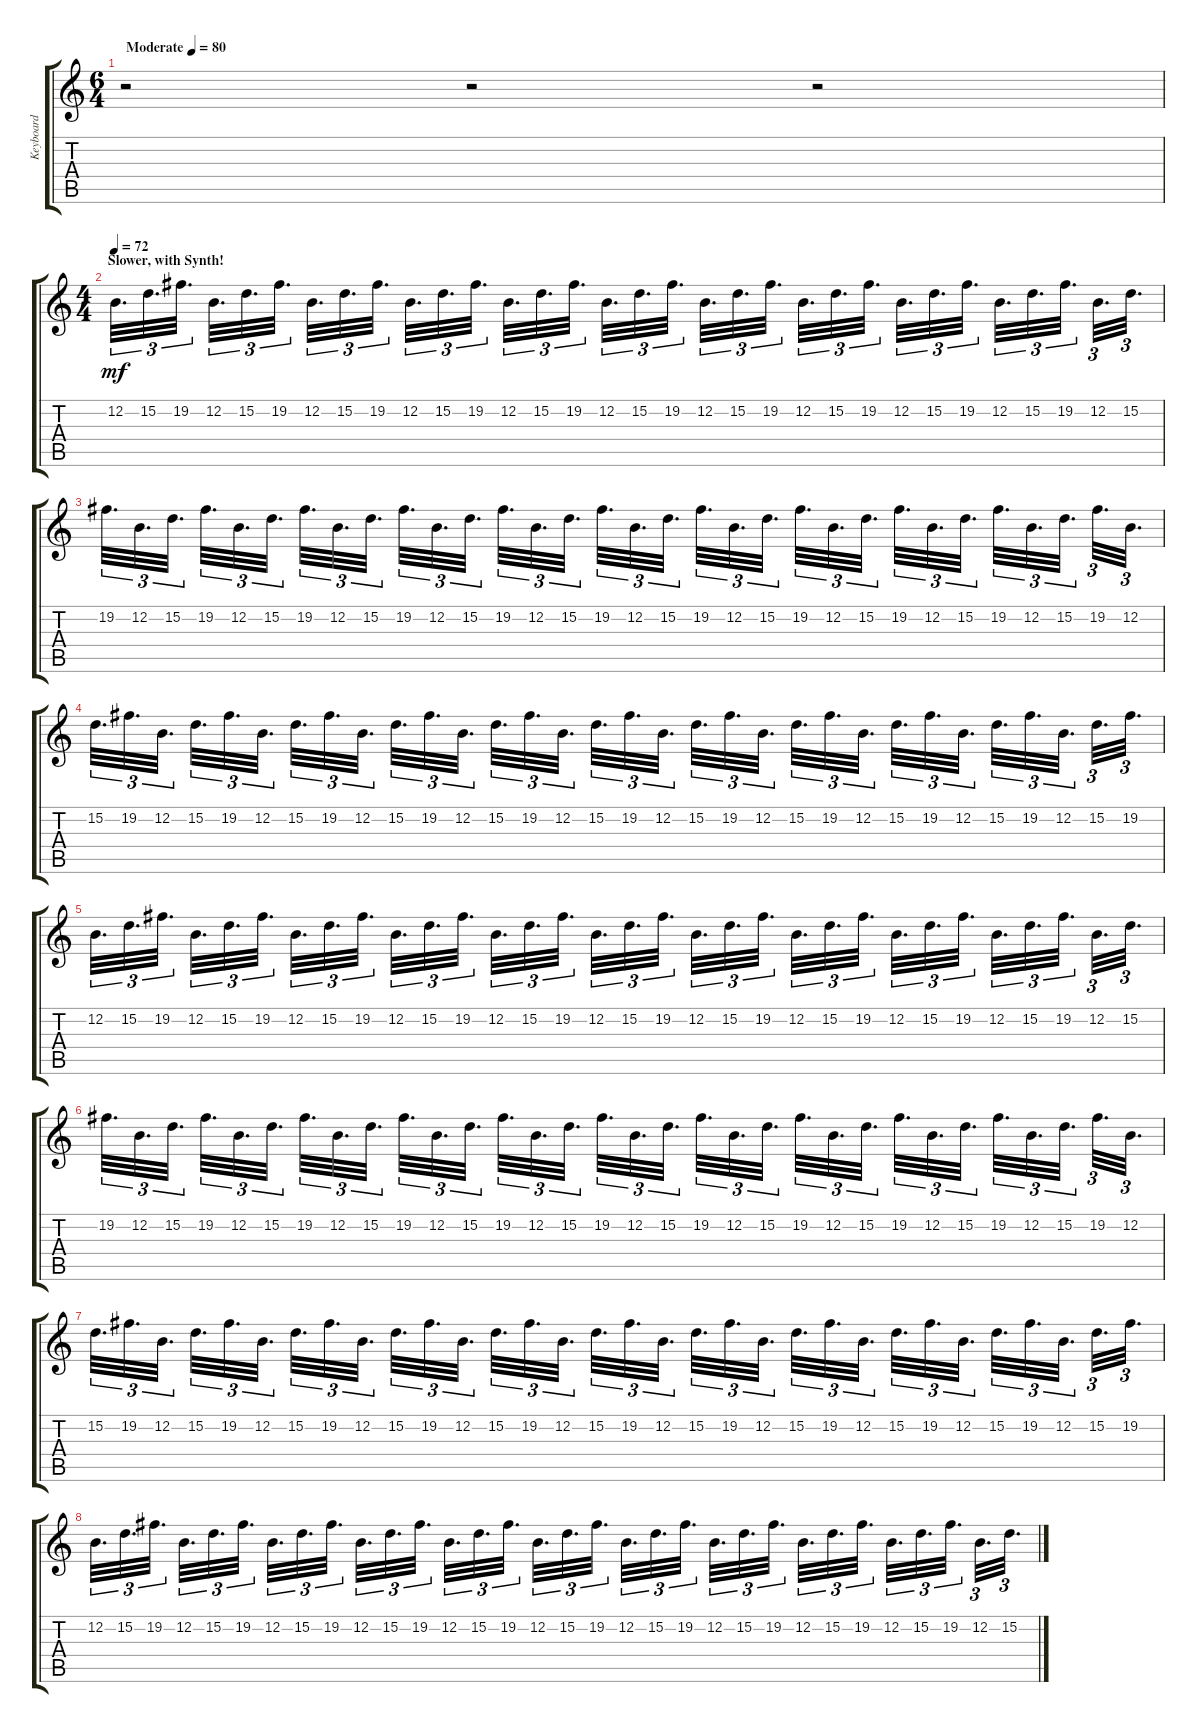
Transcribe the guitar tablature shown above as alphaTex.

\track ("Keyboard" "Keyboard") {instrument drawbarorgan}
\staff {score tabs}
\tuning (E4 B3 G3 D3 A2 E2) {hide}
\ts (6 4)
\tempo (80 "Moderate")
\clef g2
\ks c
r.2{dy mf instrument drawbarorgan} r.2 r.2 |
\ts (4 4)
\section ("" "Slower, with Synth!")
\tempo 72
12.2.32{d tu (3 2)} 15.2.32{d tu (3 2)} 19.2.32{d tu (3 2)} 12.2.32{d tu (3 2)} 15.2.32{d tu (3 2)} 19.2.32{d tu (3 2)} 12.2.32{d tu (3 2)} 15.2.32{d tu (3 2)} 19.2.32{d tu (3 2)} 12.2.32{d tu (3 2)} 15.2.32{d tu (3 2)} 19.2.32{d tu (3 2)} 12.2.32{d tu (3 2)} 15.2.32{d tu (3 2)} 19.2.32{d tu (3 2)} 12.2.32{d tu (3 2)} 15.2.32{d tu (3 2)} 19.2.32{d tu (3 2)} 12.2.32{d tu (3 2)} 15.2.32{d tu (3 2)} 19.2.32{d tu (3 2)} 12.2.32{d tu (3 2)} 15.2.32{d tu (3 2)} 19.2.32{d tu (3 2)} 12.2.32{d tu (3 2)} 15.2.32{d tu (3 2)} 19.2.32{d tu (3 2)} 12.2.32{d tu (3 2)} 15.2.32{d tu (3 2)} 19.2.32{d tu (3 2)} 12.2.32{d tu (3 2)} 15.2.32{d tu (3 2)} |
19.2.32{d tu (3 2)} 12.2.32{d tu (3 2)} 15.2.32{d tu (3 2)} 19.2.32{d tu (3 2)} 12.2.32{d tu (3 2)} 15.2.32{d tu (3 2)} 19.2.32{d tu (3 2)} 12.2.32{d tu (3 2)} 15.2.32{d tu (3 2)} 19.2.32{d tu (3 2)} 12.2.32{d tu (3 2)} 15.2.32{d tu (3 2)} 19.2.32{d tu (3 2)} 12.2.32{d tu (3 2)} 15.2.32{d tu (3 2)} 19.2.32{d tu (3 2)} 12.2.32{d tu (3 2)} 15.2.32{d tu (3 2)} 19.2.32{d tu (3 2)} 12.2.32{d tu (3 2)} 15.2.32{d tu (3 2)} 19.2.32{d tu (3 2)} 12.2.32{d tu (3 2)} 15.2.32{d tu (3 2)} 19.2.32{d tu (3 2)} 12.2.32{d tu (3 2)} 15.2.32{d tu (3 2)} 19.2.32{d tu (3 2)} 12.2.32{d tu (3 2)} 15.2.32{d tu (3 2)} 19.2.32{d tu (3 2)} 12.2.32{d tu (3 2)} |
15.2.32{d tu (3 2)} 19.2.32{d tu (3 2)} 12.2.32{d tu (3 2)} 15.2.32{d tu (3 2)} 19.2.32{d tu (3 2)} 12.2.32{d tu (3 2)} 15.2.32{d tu (3 2)} 19.2.32{d tu (3 2)} 12.2.32{d tu (3 2)} 15.2.32{d tu (3 2)} 19.2.32{d tu (3 2)} 12.2.32{d tu (3 2)} 15.2.32{d tu (3 2)} 19.2.32{d tu (3 2)} 12.2.32{d tu (3 2)} 15.2.32{d tu (3 2)} 19.2.32{d tu (3 2)} 12.2.32{d tu (3 2)} 15.2.32{d tu (3 2)} 19.2.32{d tu (3 2)} 12.2.32{d tu (3 2)} 15.2.32{d tu (3 2)} 19.2.32{d tu (3 2)} 12.2.32{d tu (3 2)} 15.2.32{d tu (3 2)} 19.2.32{d tu (3 2)} 12.2.32{d tu (3 2)} 15.2.32{d tu (3 2)} 19.2.32{d tu (3 2)} 12.2.32{d tu (3 2)} 15.2.32{d tu (3 2)} 19.2.32{d tu (3 2)} |
12.2.32{d tu (3 2)} 15.2.32{d tu (3 2)} 19.2.32{d tu (3 2)} 12.2.32{d tu (3 2)} 15.2.32{d tu (3 2)} 19.2.32{d tu (3 2)} 12.2.32{d tu (3 2)} 15.2.32{d tu (3 2)} 19.2.32{d tu (3 2)} 12.2.32{d tu (3 2)} 15.2.32{d tu (3 2)} 19.2.32{d tu (3 2)} 12.2.32{d tu (3 2)} 15.2.32{d tu (3 2)} 19.2.32{d tu (3 2)} 12.2.32{d tu (3 2)} 15.2.32{d tu (3 2)} 19.2.32{d tu (3 2)} 12.2.32{d tu (3 2)} 15.2.32{d tu (3 2)} 19.2.32{d tu (3 2)} 12.2.32{d tu (3 2)} 15.2.32{d tu (3 2)} 19.2.32{d tu (3 2)} 12.2.32{d tu (3 2)} 15.2.32{d tu (3 2)} 19.2.32{d tu (3 2)} 12.2.32{d tu (3 2)} 15.2.32{d tu (3 2)} 19.2.32{d tu (3 2)} 12.2.32{d tu (3 2)} 15.2.32{d tu (3 2)} |
19.2.32{d tu (3 2)} 12.2.32{d tu (3 2)} 15.2.32{d tu (3 2)} 19.2.32{d tu (3 2)} 12.2.32{d tu (3 2)} 15.2.32{d tu (3 2)} 19.2.32{d tu (3 2)} 12.2.32{d tu (3 2)} 15.2.32{d tu (3 2)} 19.2.32{d tu (3 2)} 12.2.32{d tu (3 2)} 15.2.32{d tu (3 2)} 19.2.32{d tu (3 2)} 12.2.32{d tu (3 2)} 15.2.32{d tu (3 2)} 19.2.32{d tu (3 2)} 12.2.32{d tu (3 2)} 15.2.32{d tu (3 2)} 19.2.32{d tu (3 2)} 12.2.32{d tu (3 2)} 15.2.32{d tu (3 2)} 19.2.32{d tu (3 2)} 12.2.32{d tu (3 2)} 15.2.32{d tu (3 2)} 19.2.32{d tu (3 2)} 12.2.32{d tu (3 2)} 15.2.32{d tu (3 2)} 19.2.32{d tu (3 2)} 12.2.32{d tu (3 2)} 15.2.32{d tu (3 2)} 19.2.32{d tu (3 2)} 12.2.32{d tu (3 2)} |
15.2.32{d tu (3 2)} 19.2.32{d tu (3 2)} 12.2.32{d tu (3 2)} 15.2.32{d tu (3 2)} 19.2.32{d tu (3 2)} 12.2.32{d tu (3 2)} 15.2.32{d tu (3 2)} 19.2.32{d tu (3 2)} 12.2.32{d tu (3 2)} 15.2.32{d tu (3 2)} 19.2.32{d tu (3 2)} 12.2.32{d tu (3 2)} 15.2.32{d tu (3 2)} 19.2.32{d tu (3 2)} 12.2.32{d tu (3 2)} 15.2.32{d tu (3 2)} 19.2.32{d tu (3 2)} 12.2.32{d tu (3 2)} 15.2.32{d tu (3 2)} 19.2.32{d tu (3 2)} 12.2.32{d tu (3 2)} 15.2.32{d tu (3 2)} 19.2.32{d tu (3 2)} 12.2.32{d tu (3 2)} 15.2.32{d tu (3 2)} 19.2.32{d tu (3 2)} 12.2.32{d tu (3 2)} 15.2.32{d tu (3 2)} 19.2.32{d tu (3 2)} 12.2.32{d tu (3 2)} 15.2.32{d tu (3 2)} 19.2.32{d tu (3 2)} |
12.2.32{d tu (3 2)} 15.2.32{d tu (3 2)} 19.2.32{d tu (3 2)} 12.2.32{d tu (3 2)} 15.2.32{d tu (3 2)} 19.2.32{d tu (3 2)} 12.2.32{d tu (3 2)} 15.2.32{d tu (3 2)} 19.2.32{d tu (3 2)} 12.2.32{d tu (3 2)} 15.2.32{d tu (3 2)} 19.2.32{d tu (3 2)} 12.2.32{d tu (3 2)} 15.2.32{d tu (3 2)} 19.2.32{d tu (3 2)} 12.2.32{d tu (3 2)} 15.2.32{d tu (3 2)} 19.2.32{d tu (3 2)} 12.2.32{d tu (3 2)} 15.2.32{d tu (3 2)} 19.2.32{d tu (3 2)} 12.2.32{d tu (3 2)} 15.2.32{d tu (3 2)} 19.2.32{d tu (3 2)} 12.2.32{d tu (3 2)} 15.2.32{d tu (3 2)} 19.2.32{d tu (3 2)} 12.2.32{d tu (3 2)} 15.2.32{d tu (3 2)} 19.2.32{d tu (3 2)} 12.2.32{d tu (3 2)} 15.2.32{d tu (3 2)}
